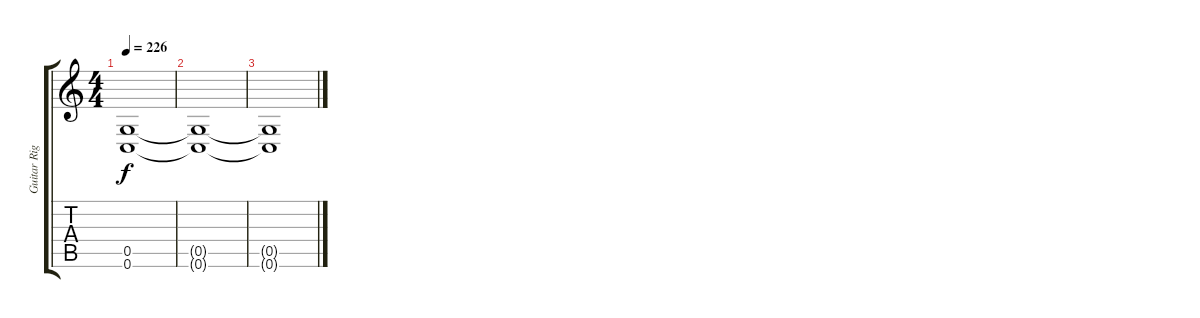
\track ("Guitar Right" "Guitar Rig") {instrument distortionguitar}
\staff {score tabs}
\tuning (D4 A3 F3 C3 G2 C2) {hide}
\ts (4 4)
\tempo 226
\clef g2
\ks c
(0.5{t} 0.6{t}).1{dy f} |
(0.5{t} 0.6{t}).1 |
(0.5{t} 0.6{t}).1
